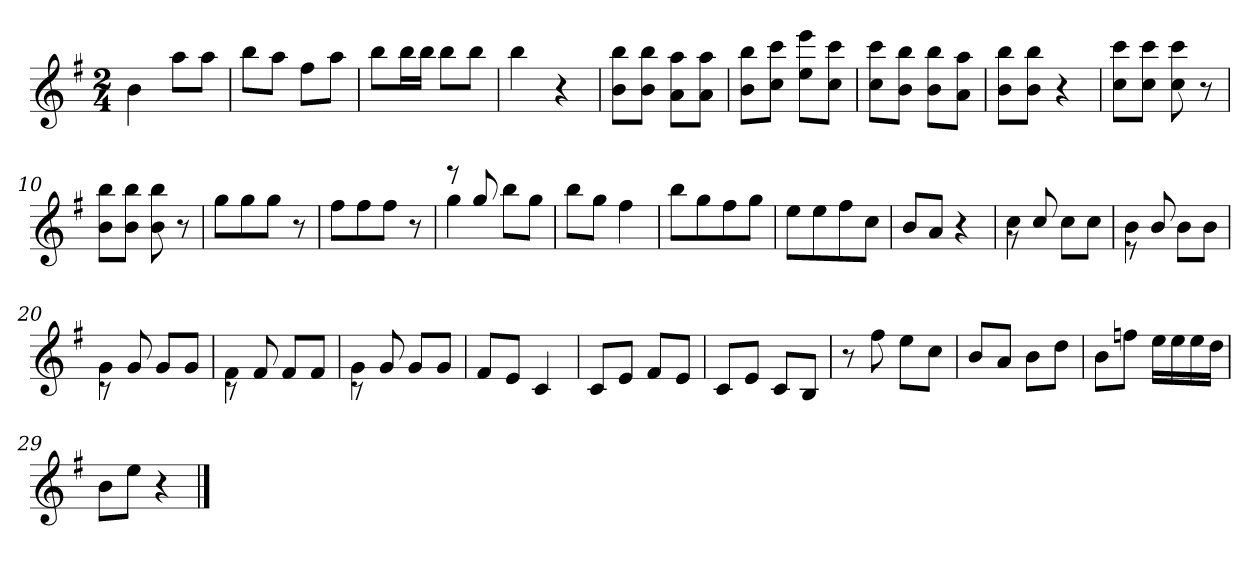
**kern
*part1
*staff1
*clefG2
*k[f#]
*G:
*M2/4
=1
4b
8aaL
8aaJ
=2
8bbL
8aaJ
8ff#L
8aaJ
=3
8bbL
16bbL
16bbJJ
8bbL
8bbJ
=4
4bb
4r
=5
8b 8bbL
8b 8bbJ
8a 8aaL
8a 8aaJ
=6
8b 8bbL
8cc 8cccJ
8ee 8eeeL
8cc 8cccJ
=7
8cc 8cccL
8b 8bbJ
8b 8bbL
8a 8aaJ
=8
8b 8bbL
8b 8bbJ
4r
=9
8cc 8cccL
8cc 8cccJ
8cc 8ccc
8r
=10
8b 8bbL
8b 8bbJ
8b 8bb
8r
=11
8ggL
8gg
8ggJ
8r
=12
8ff#L
8ff#
8ff#J
8r
=13
*^
8r	4gg
8gg	.
8bbL	4ryy
8ggJ	.
*v	*v
=14
8bbL
8ggJ
4ff#
=15
8bbL
8gg
8ff#
8ggJ
=16
8eeL
8ee
8ff#
8ccJ
=17
8bL
8aJ
4r
=18
*^
8rg	4cc
8cc	.
8ccL	4ryy
8ccJ	.
=19	=19
8re	4b
8b	.
8bL	4ryy
8bJ	.
=20	=20
8rc	4g
8g	.
8gL	4ryy
8gJ	.
=21	=21
8rc	4f#
8f#	.
8f#L	4ryy
8f#J	.
=22	=22
8rc	4g
8g	.
8gL	4ryy
8gJ	.
*v	*v
=23
8f#L
8eJ
4c
=24
8cL
8eJ
8f#L
8eJ
=25
8cL
8eJ
8cL
8BJ
=26
8r
8ff#
8eeL
8ccJ
=27
8bL
8aJ
8bL
8ddJ
=28
8bL
8ffnJ
16eeLL
16ee
16ee
16ddJJ
=29
8bL
8eeJ
4r
==
*-
